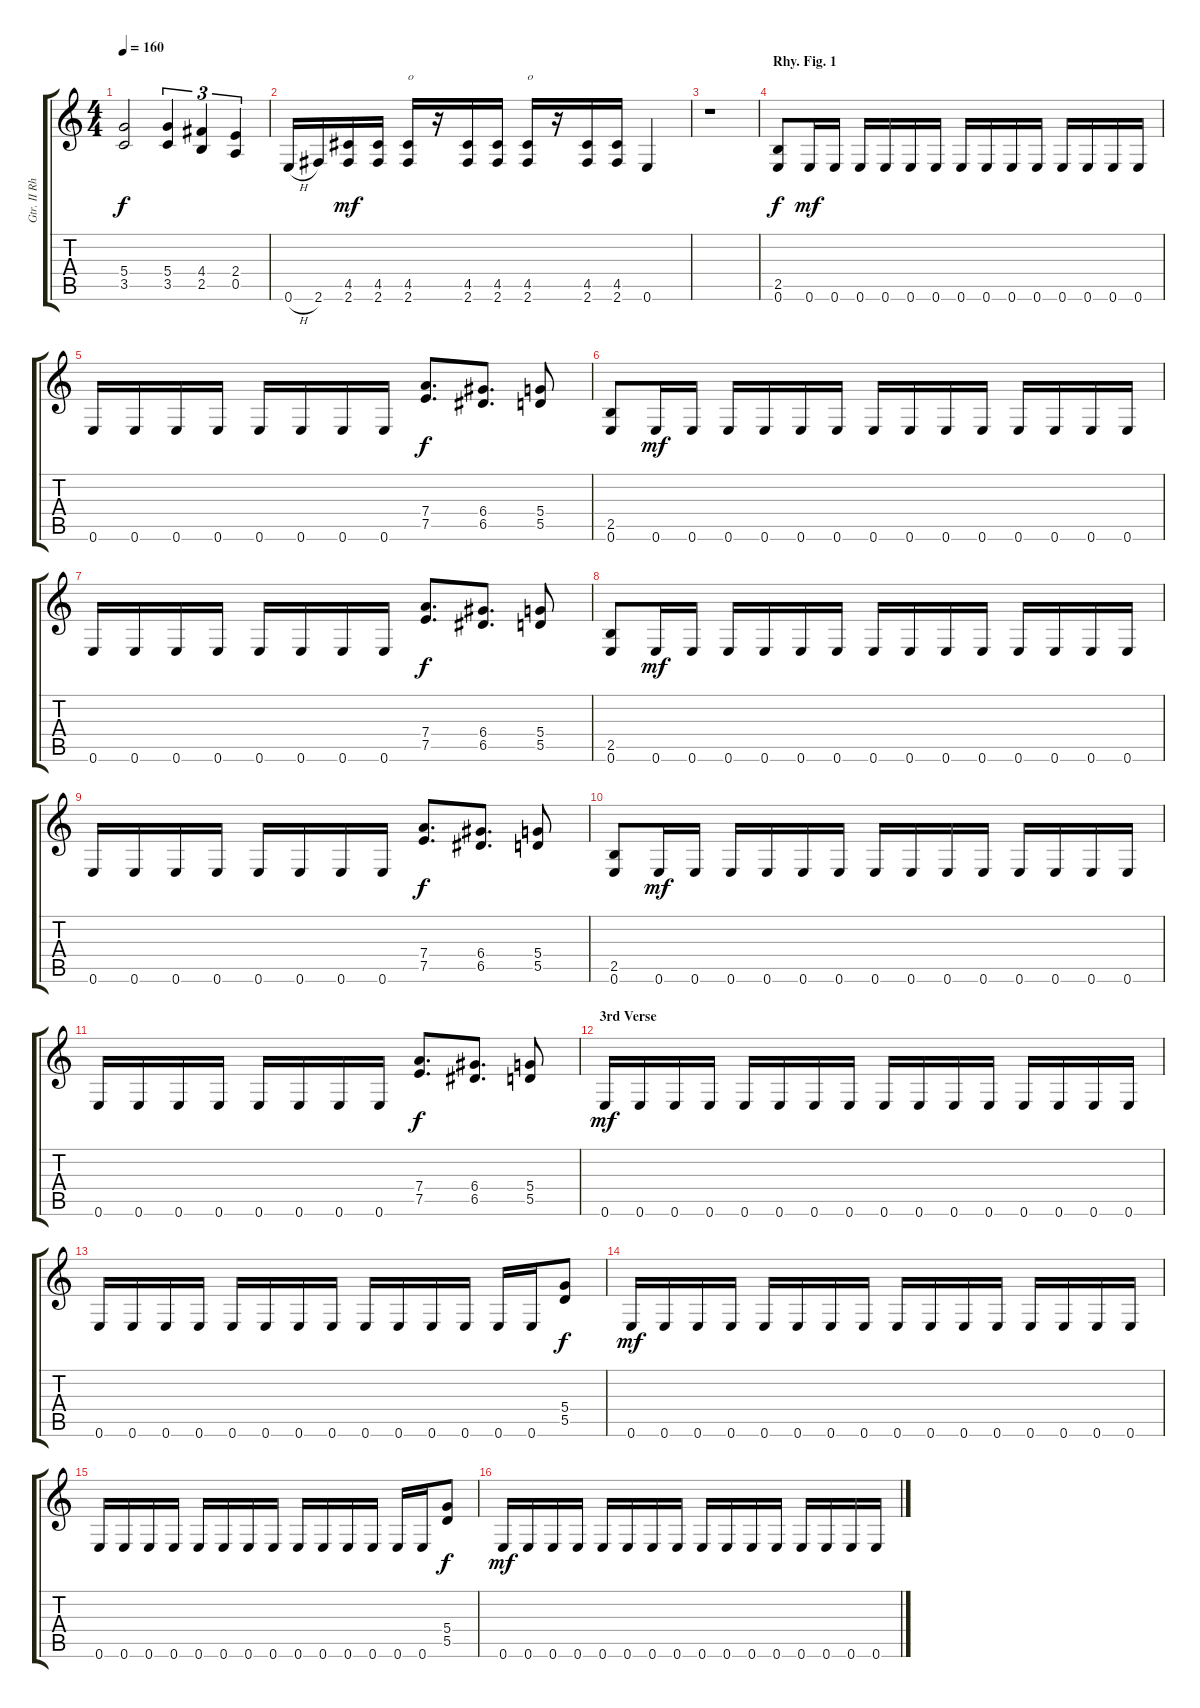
\track ("Gtr. II Rhytm" "Gtr. II Rh") {instrument overdrivenguitar}
\staff {score tabs}
\tuning (E4 B3 G3 D3 A2 E2) {hide}
\ts (4 4)
\tempo 160
\clef g2
\ks c
(5.4 3.5).2{dy f} (5.4 3.5).4{tu (3 2)} (4.4 2.5).4{tu (3 2)} (2.4 0.5).4{tu (3 2)} |
0.6{h}.16 2.6.16 (4.5 2.6).16{dy mf} (4.5 2.6).16 (4.5 2.6).16{txt "o"} r.16 (4.5 2.6).16 (4.5 2.6).16 (4.5 2.6).16{txt "o"} r.16 (4.5 2.6).16 (4.5 2.6).16 0.6.4 |
r.1 |
\section ("" "Rhy. Fig. 1")
(2.5 0.6).8{dy f} 0.6.16{dy mf} 0.6.16 0.6.16 0.6.16 0.6.16 0.6.16 0.6.16 0.6.16 0.6.16 0.6.16 0.6.16 0.6.16 0.6.16 0.6.16 |
0.6.16 0.6.16 0.6.16 0.6.16 0.6.16 0.6.16 0.6.16 0.6.16 (7.4 7.5).8{d dy f} (6.4 6.5).8{d} (5.4 5.5).8 |
(2.5 0.6).8 0.6.16{dy mf} 0.6.16 0.6.16 0.6.16 0.6.16 0.6.16 0.6.16 0.6.16 0.6.16 0.6.16 0.6.16 0.6.16 0.6.16 0.6.16 |
0.6.16 0.6.16 0.6.16 0.6.16 0.6.16 0.6.16 0.6.16 0.6.16 (7.4 7.5).8{d dy f} (6.4 6.5).8{d} (5.4 5.5).8 |
(2.5 0.6).8 0.6.16{dy mf} 0.6.16 0.6.16 0.6.16 0.6.16 0.6.16 0.6.16 0.6.16 0.6.16 0.6.16 0.6.16 0.6.16 0.6.16 0.6.16 |
0.6.16 0.6.16 0.6.16 0.6.16 0.6.16 0.6.16 0.6.16 0.6.16 (7.4 7.5).8{d dy f} (6.4 6.5).8{d} (5.4 5.5).8 |
(2.5 0.6).8 0.6.16{dy mf} 0.6.16 0.6.16 0.6.16 0.6.16 0.6.16 0.6.16 0.6.16 0.6.16 0.6.16 0.6.16 0.6.16 0.6.16 0.6.16 |
0.6.16 0.6.16 0.6.16 0.6.16 0.6.16 0.6.16 0.6.16 0.6.16 (7.4 7.5).8{d dy f} (6.4 6.5).8{d} (5.4 5.5).8 |
\section ("" "3rd Verse")
0.6.16{dy mf} 0.6.16 0.6.16 0.6.16 0.6.16 0.6.16 0.6.16 0.6.16 0.6.16 0.6.16 0.6.16 0.6.16 0.6.16 0.6.16 0.6.16 0.6.16 |
0.6.16 0.6.16 0.6.16 0.6.16 0.6.16 0.6.16 0.6.16 0.6.16 0.6.16 0.6.16 0.6.16 0.6.16 0.6.16 0.6.16 (5.4 5.5).8{dy f} |
0.6.16{dy mf} 0.6.16 0.6.16 0.6.16 0.6.16 0.6.16 0.6.16 0.6.16 0.6.16 0.6.16 0.6.16 0.6.16 0.6.16 0.6.16 0.6.16 0.6.16 |
0.6.16 0.6.16 0.6.16 0.6.16 0.6.16 0.6.16 0.6.16 0.6.16 0.6.16 0.6.16 0.6.16 0.6.16 0.6.16 0.6.16 (5.4 5.5).8{dy f} |
0.6.16{dy mf} 0.6.16 0.6.16 0.6.16 0.6.16 0.6.16 0.6.16 0.6.16 0.6.16 0.6.16 0.6.16 0.6.16 0.6.16 0.6.16 0.6.16 0.6.16
